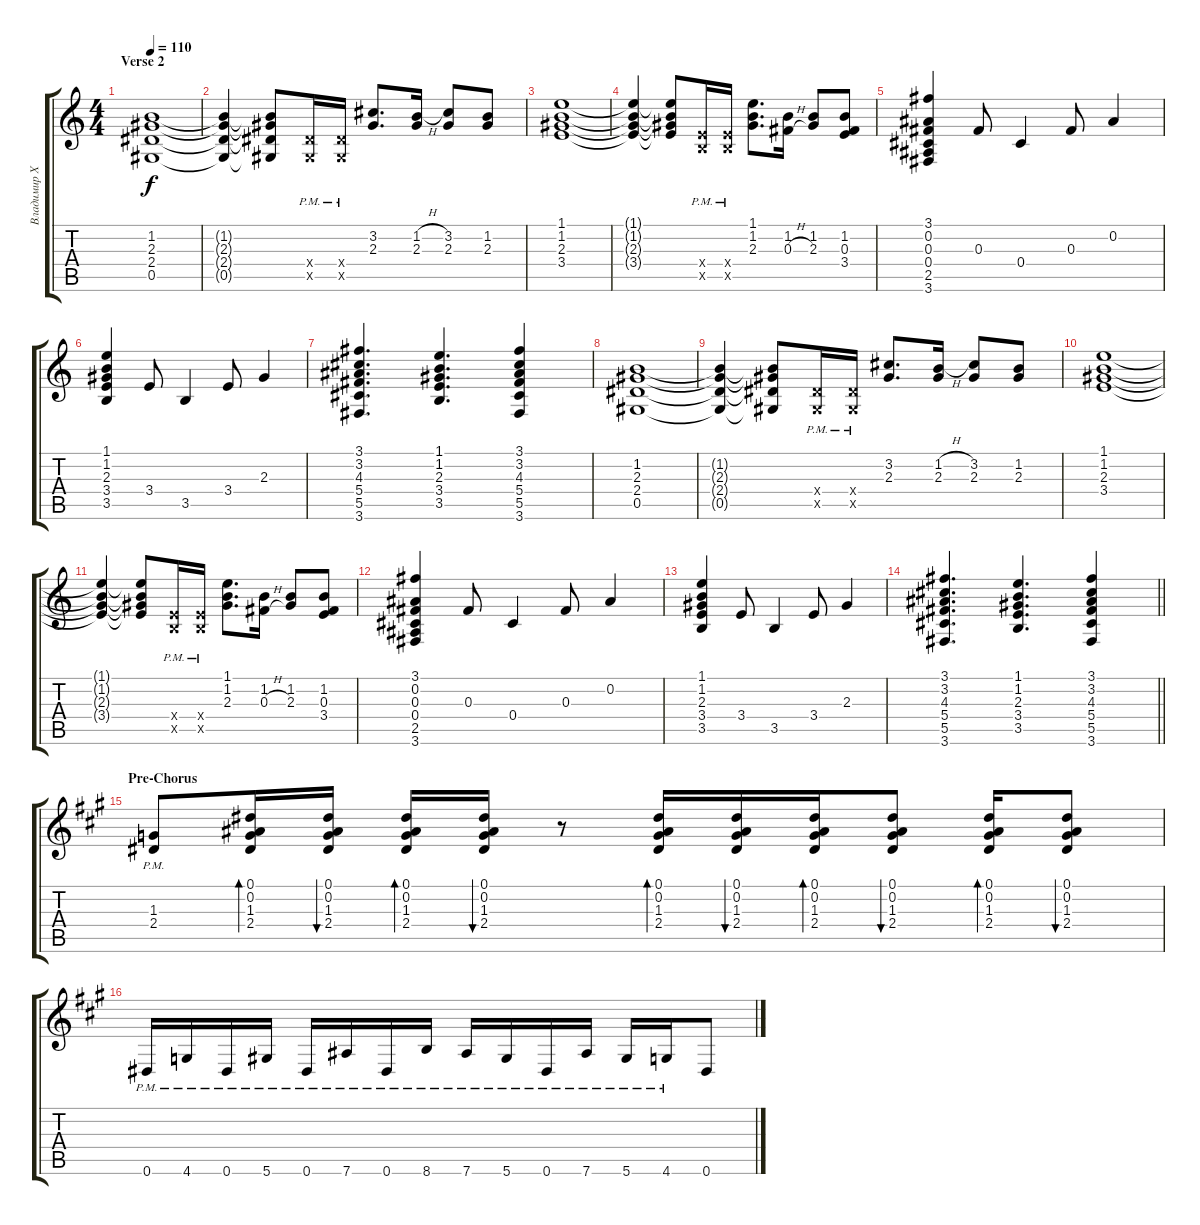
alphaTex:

\track ("Владимир Холстинин" "Владимир Х") {instrument distortionguitar}
\staff {score tabs}
\tuning (Eb4 Bb3 Gb3 Db3 Ab2 Eb2) {hide}
\ts (4 4)
\section ("" "Verse 2")
\tempo 110
\clef g2
\ks c
(1.2 2.3 2.4 0.5).1{dy f} |
(1.2{t} 2.3{t} 2.4{t} 0.5{t}).4 (1.2{t} 2.3{t} 2.4{t} 0.5{t}).8 (2.4{pm x} 0.5{pm x}).16 (2.4{pm x} 0.5{pm x}).16 (3.2 2.3).8{d} (1.2{h} 2.3).16 (3.2 2.3).8 (1.2 2.3).8 |
(1.1 1.2 2.3 3.4).1 |
(1.1{t} 1.2{t} 2.3{t} 3.4{t}).4 (1.1{t} 1.2{t} 2.3{t} 3.4{t}).8 (3.4{pm x} 3.5{pm x}).16 (3.4{pm x} 3.5{pm x}).16 (1.1 1.2 2.3).8{d} (1.2 0.3{h}).16 (1.2 2.3).8 (1.2 0.3 3.4).8 |
(3.1 0.2 0.3 0.4 2.5 3.6).4 0.3.8 0.4.4 0.3.8 0.2.4 |
(1.1 1.2 2.3 3.4 3.5).4 3.4.8 3.5.4 3.4.8 2.3.4 |
(3.1 3.2 4.3 5.4 5.5 3.6).4{d} (1.1 1.2 2.3 3.4 3.5).4{d} (3.1 3.2 4.3 5.4 5.5 3.6).4 |
(1.2 2.3 2.4 0.5).1 |
(1.2{t} 2.3{t} 2.4{t} 0.5{t}).4 (1.2{t} 2.3{t} 2.4{t} 0.5{t}).8 (2.4{pm x} 0.5{pm x}).16 (2.4{pm x} 0.5{pm x}).16 (3.2 2.3).8{d} (1.2{h} 2.3).16 (3.2 2.3).8 (1.2 2.3).8 |
(1.1 1.2 2.3 3.4).1 |
(1.1{t} 1.2{t} 2.3{t} 3.4{t}).4 (1.1{t} 1.2{t} 2.3{t} 3.4{t}).8 (3.4{pm x} 3.5{pm x}).16 (3.4{pm x} 3.5{pm x}).16 (1.1 1.2 2.3).8{d} (1.2 0.3{h}).16 (1.2 2.3).8 (1.2 0.3 3.4).8 |
(3.1 0.2 0.3 0.4 2.5 3.6).4 0.3.8 0.4.4 0.3.8 0.2.4 |
(1.1 1.2 2.3 3.4 3.5).4 3.4.8 3.5.4 3.4.8 2.3.4 |
\barLineRight lightlight
(3.1 3.2 4.3 5.4 5.5 3.6).4{d} (1.1 1.2 2.3 3.4 3.5).4{d} (3.1 3.2 4.3 5.4 5.5 3.6).4 |
\section ("" "Pre-Chorus")
\ks a
(1.3{pm} 2.4{pm}).8 (0.1 0.2 1.3 2.4).16{bd 60} (0.1 0.2 1.3 2.4).16{bu 60} (0.1 0.2 1.3 2.4).16{bd 60} (0.1 0.2 1.3 2.4).16{bu 60} r.8 (0.1 0.2 1.3 2.4).16{bd 60} (0.1 0.2 1.3 2.4).16{bu 60} (0.1 0.2 1.3 2.4).16{bd 60} (0.1 0.2 1.3 2.4).8{bu 30} (0.1 0.2 1.3 2.4).16{bd 30} (0.1 0.2 1.3 2.4).8{bu 30} |
0.6{pm}.16 4.6{pm}.16 0.6{pm}.16 5.6{pm}.16 0.6{pm}.16 7.6{pm}.16 0.6{pm}.16 8.6{pm}.16 7.6{pm}.16 5.6{pm}.16 0.6{pm}.16 7.6{pm}.16 5.6{pm}.16 4.6{pm}.16 0.6.8
